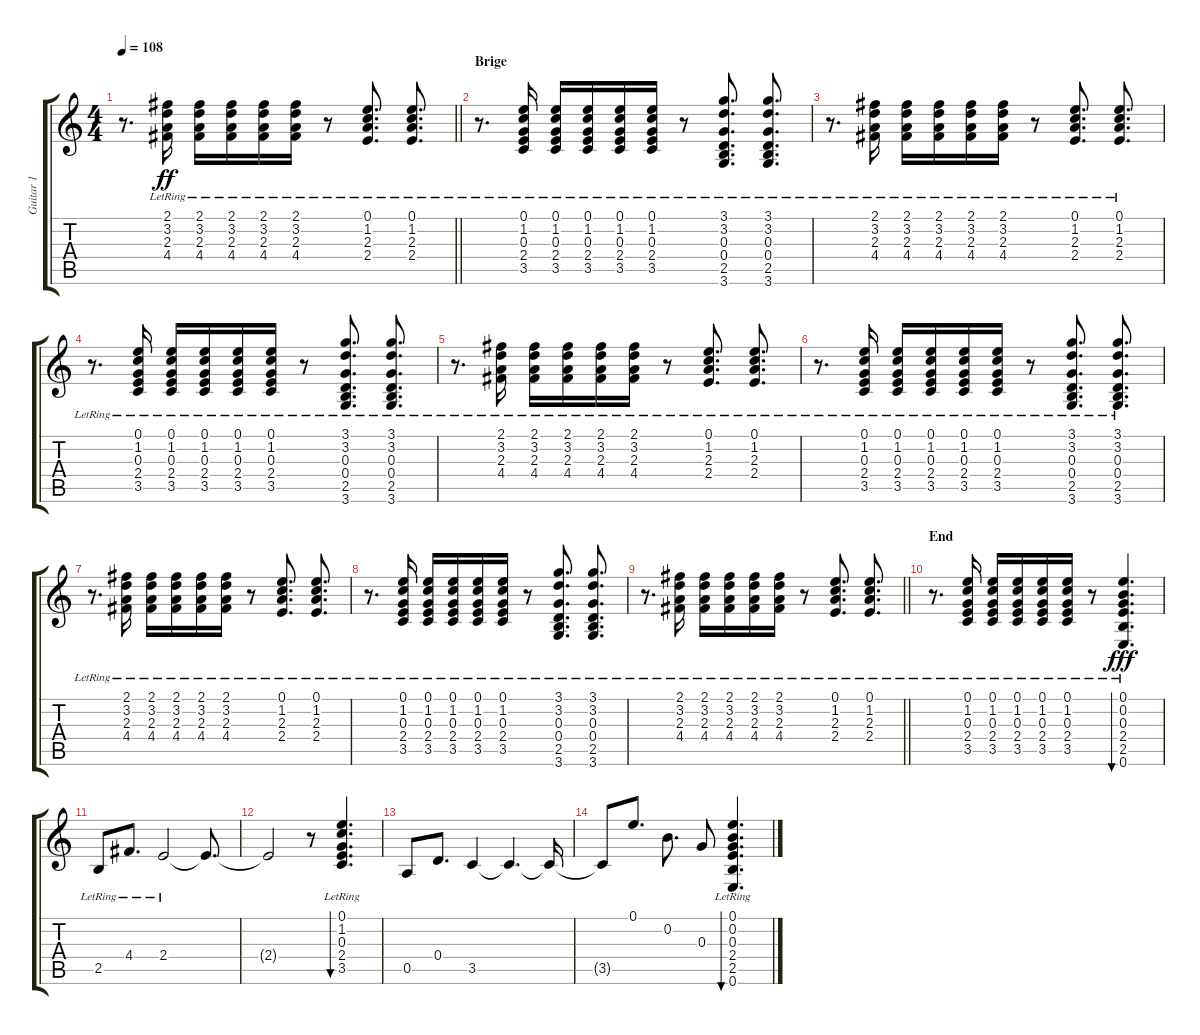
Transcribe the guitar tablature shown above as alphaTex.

\track ("Guitar 1" "Guitar 1") {instrument acousticguitarsteel}
\staff {score tabs}
\tuning (E4 B3 G3 D3 A2 E2) {hide}
\ts (4 4)
\tempo 108
\clef g2
\barLineRight lightlight
\ks c
r.8{d dy ff} (2.1{lr} 3.2{lr} 2.3{lr} 4.4{lr}).16 (2.1{lr} 3.2{lr} 2.3{lr} 4.4{lr}).16 (2.1{lr} 3.2{lr} 2.3{lr} 4.4{lr}).16 (2.1{lr} 3.2{lr} 2.3{lr} 4.4{lr}).16 (2.1{lr} 3.2{lr} 2.3{lr} 4.4{lr}).16 r.8 (0.1{lr} 1.2{lr} 2.3{lr} 2.4{lr}).8{d} (0.1{lr} 1.2{lr} 2.3{lr} 2.4{lr}).8{d} |
\section ("" "Brige")
r.8{d} (0.1{lr} 1.2{lr} 0.3{lr} 2.4{lr} 3.5{lr}).16 (0.1{lr} 1.2{lr} 0.3{lr} 2.4{lr} 3.5{lr}).16 (0.1{lr} 1.2{lr} 0.3{lr} 2.4{lr} 3.5{lr}).16 (0.1{lr} 1.2{lr} 0.3{lr} 2.4{lr} 3.5{lr}).16 (0.1{lr} 1.2{lr} 0.3{lr} 2.4{lr} 3.5{lr}).16 r.8 (3.1{lr} 3.2{lr} 0.3{lr} 0.4{lr} 2.5{lr} 3.6{lr}).8{d} (3.1{lr} 3.2{lr} 0.3{lr} 0.4{lr} 2.5{lr} 3.6{lr}).8{d} |
r.8{d} (2.1{lr} 3.2{lr} 2.3{lr} 4.4{lr}).16 (2.1{lr} 3.2{lr} 2.3{lr} 4.4{lr}).16 (2.1{lr} 3.2{lr} 2.3{lr} 4.4{lr}).16 (2.1{lr} 3.2{lr} 2.3{lr} 4.4{lr}).16 (2.1{lr} 3.2{lr} 2.3{lr} 4.4{lr}).16 r.8 (0.1{lr} 1.2{lr} 2.3{lr} 2.4{lr}).8{d} (0.1{lr} 1.2{lr} 2.3{lr} 2.4{lr}).8{d} |
r.8{d} (0.1{lr} 1.2{lr} 0.3{lr} 2.4{lr} 3.5{lr}).16 (0.1{lr} 1.2{lr} 0.3{lr} 2.4{lr} 3.5{lr}).16 (0.1{lr} 1.2{lr} 0.3{lr} 2.4{lr} 3.5{lr}).16 (0.1{lr} 1.2{lr} 0.3{lr} 2.4{lr} 3.5{lr}).16 (0.1{lr} 1.2{lr} 0.3{lr} 2.4{lr} 3.5{lr}).16 r.8 (3.1{lr} 3.2{lr} 0.3{lr} 0.4{lr} 2.5{lr} 3.6{lr}).8{d} (3.1{lr} 3.2{lr} 0.3{lr} 0.4{lr} 2.5{lr} 3.6{lr}).8{d} |
r.8{d} (2.1{lr} 3.2{lr} 2.3{lr} 4.4{lr}).16 (2.1{lr} 3.2{lr} 2.3{lr} 4.4{lr}).16 (2.1{lr} 3.2{lr} 2.3{lr} 4.4{lr}).16 (2.1{lr} 3.2{lr} 2.3{lr} 4.4{lr}).16 (2.1{lr} 3.2{lr} 2.3{lr} 4.4{lr}).16 r.8 (0.1{lr} 1.2{lr} 2.3{lr} 2.4{lr}).8{d} (0.1{lr} 1.2{lr} 2.3{lr} 2.4{lr}).8{d} |
r.8{d} (0.1{lr} 1.2{lr} 0.3{lr} 2.4{lr} 3.5{lr}).16 (0.1{lr} 1.2{lr} 0.3{lr} 2.4{lr} 3.5{lr}).16 (0.1{lr} 1.2{lr} 0.3{lr} 2.4{lr} 3.5{lr}).16 (0.1{lr} 1.2{lr} 0.3{lr} 2.4{lr} 3.5{lr}).16 (0.1{lr} 1.2{lr} 0.3{lr} 2.4{lr} 3.5{lr}).16 r.8 (3.1{lr} 3.2{lr} 0.3{lr} 0.4{lr} 2.5{lr} 3.6{lr}).8{d} (3.1{lr} 3.2{lr} 0.3{lr} 0.4{lr} 2.5{lr} 3.6{lr}).8{d} |
r.8{d} (2.1{lr} 3.2{lr} 2.3{lr} 4.4{lr}).16 (2.1{lr} 3.2{lr} 2.3{lr} 4.4{lr}).16 (2.1{lr} 3.2{lr} 2.3{lr} 4.4{lr}).16 (2.1{lr} 3.2{lr} 2.3{lr} 4.4{lr}).16 (2.1{lr} 3.2{lr} 2.3{lr} 4.4{lr}).16 r.8 (0.1{lr} 1.2{lr} 2.3{lr} 2.4{lr}).8{d} (0.1{lr} 1.2{lr} 2.3{lr} 2.4{lr}).8{d} |
r.8{d} (0.1{lr} 1.2{lr} 0.3{lr} 2.4{lr} 3.5{lr}).16 (0.1{lr} 1.2{lr} 0.3{lr} 2.4{lr} 3.5{lr}).16 (0.1{lr} 1.2{lr} 0.3{lr} 2.4{lr} 3.5{lr}).16 (0.1{lr} 1.2{lr} 0.3{lr} 2.4{lr} 3.5{lr}).16 (0.1{lr} 1.2{lr} 0.3{lr} 2.4{lr} 3.5{lr}).16 r.8 (3.1{lr} 3.2{lr} 0.3{lr} 0.4{lr} 2.5{lr} 3.6{lr}).8{d} (3.1{lr} 3.2{lr} 0.3{lr} 0.4{lr} 2.5{lr} 3.6{lr}).8{d} |
\barLineRight lightlight
r.8{d} (2.1{lr} 3.2{lr} 2.3{lr} 4.4{lr}).16 (2.1{lr} 3.2{lr} 2.3{lr} 4.4{lr}).16 (2.1{lr} 3.2{lr} 2.3{lr} 4.4{lr}).16 (2.1{lr} 3.2{lr} 2.3{lr} 4.4{lr}).16 (2.1{lr} 3.2{lr} 2.3{lr} 4.4{lr}).16 r.8 (0.1{lr} 1.2{lr} 2.3{lr} 2.4{lr}).8{d} (0.1{lr} 1.2{lr} 2.3{lr} 2.4{lr}).8{d} |
\section ("" "End")
r.8{d} (0.1{lr} 1.2{lr} 0.3{lr} 2.4{lr} 3.5{lr}).16 (0.1{lr} 1.2{lr} 0.3{lr} 2.4{lr} 3.5{lr}).16 (0.1{lr} 1.2{lr} 0.3{lr} 2.4{lr} 3.5{lr}).16 (0.1{lr} 1.2{lr} 0.3{lr} 2.4{lr} 3.5{lr}).16 (0.1{lr} 1.2{lr} 0.3{lr} 2.4{lr} 3.5{lr}).16 r.8 (0.1{lr} 0.2{lr} 0.3{lr} 2.4{lr} 2.5{lr} 0.6{lr}).4{d bu 240 dy fff} |
2.5{lr}.8 4.4{lr}.8{d} 2.4{lr}.2 2.4{t}.8{d} |
2.4{t}.2 r.8 (0.1{lr} 1.2{lr} 0.3{lr} 2.4{lr} 3.5{lr}).4{d bu 240} |
0.5.8 0.4.8{d} 3.5.4 3.5{t}.4{d} 3.5{t}.16 |
3.5{t}.8 0.1.8{d} 0.2.8{d} 0.3.8 (0.1{lr} 0.2{lr} 0.3{lr} 2.4{lr} 2.5{lr} 0.6{lr}).4{d bu 240}
